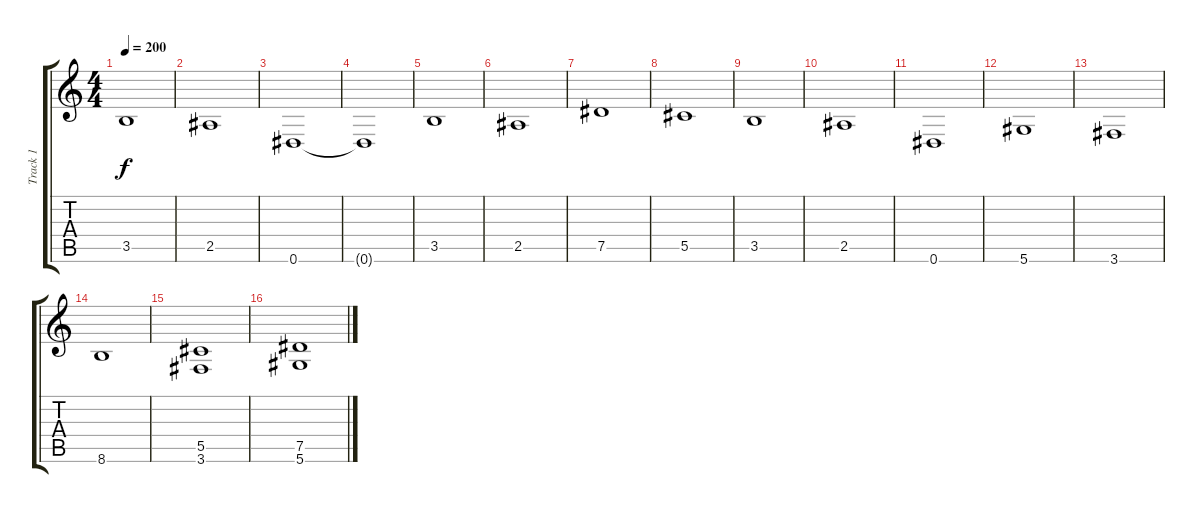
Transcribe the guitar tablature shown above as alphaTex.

\track ("Track 1" "Track 1") {instrument distortionguitar}
\staff {score tabs}
\tuning (Eb4 Bb3 Gb3 Db3 Ab2 Eb2) {hide}
\ts (4 4)
\tempo 200
\clef g2
\ks c
3.5.1{dy f instrument distortionguitar} |
2.5.1 |
0.6.1 |
0.6{t}.1 |
3.5.1 |
2.5.1 |
7.5.1 |
5.5.1 |
3.5.1 |
2.5.1 |
0.6.1 |
5.6.1 |
3.6.1 |
8.6.1 |
(5.5 3.6).1 |
(7.5 5.6).1
